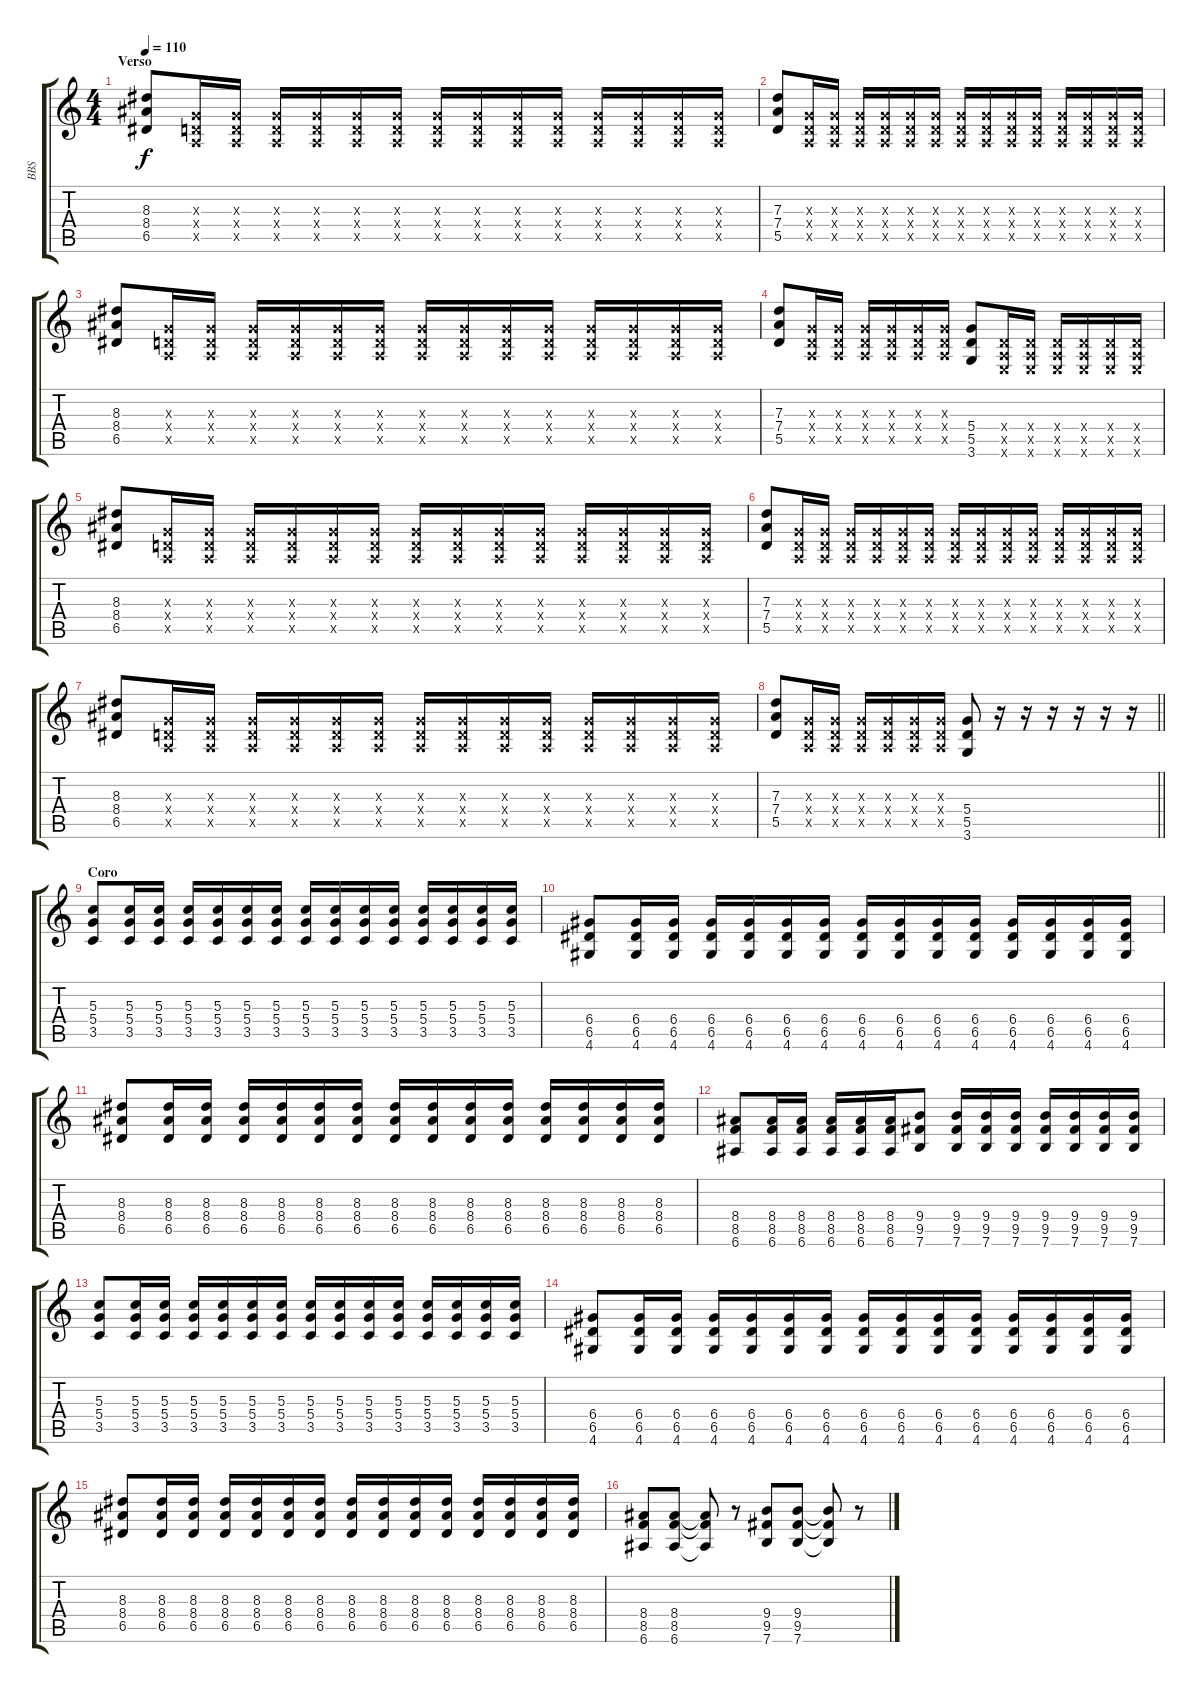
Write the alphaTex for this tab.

\track ("BBS" "BBS") {instrument overdrivenguitar}
\staff {score tabs}
\tuning (E4 B3 G3 D3 A2 E2) {hide}
\ts (4 4)
\section ("" "Verso")
\tempo 110
\clef g2
\ks c
(8.3 8.4 6.5).8{dy f} (0.3{x} 0.4{x} 0.5{x}).16 (0.3{x} 0.4{x} 0.5{x}).16 (0.3{x} 0.4{x} 0.5{x}).16 (0.3{x} 0.4{x} 0.5{x}).16 (0.3{x} 0.4{x} 0.5{x}).16 (0.3{x} 0.4{x} 0.5{x}).16 (0.3{x} 0.4{x} 0.5{x}).16 (0.3{x} 0.4{x} 0.5{x}).16 (0.3{x} 0.4{x} 0.5{x}).16 (0.3{x} 0.4{x} 0.5{x}).16 (0.3{x} 0.4{x} 0.5{x}).16 (0.3{x} 0.4{x} 0.5{x}).16 (0.3{x} 0.4{x} 0.5{x}).16 (0.3{x} 0.4{x} 0.5{x}).16 |
(7.3 7.4 5.5).8 (0.3{x} 0.4{x} 0.5{x}).16 (0.3{x} 0.4{x} 0.5{x}).16 (0.3{x} 0.4{x} 0.5{x}).16 (0.3{x} 0.4{x} 0.5{x}).16 (0.3{x} 0.4{x} 0.5{x}).16 (0.3{x} 0.4{x} 0.5{x}).16 (0.3{x} 0.4{x} 0.5{x}).16 (0.3{x} 0.4{x} 0.5{x}).16 (0.3{x} 0.4{x} 0.5{x}).16 (0.3{x} 0.4{x} 0.5{x}).16 (0.3{x} 0.4{x} 0.5{x}).16 (0.3{x} 0.4{x} 0.5{x}).16 (0.3{x} 0.4{x} 0.5{x}).16 (0.3{x} 0.4{x} 0.5{x}).16 |
(8.3 8.4 6.5).8 (0.3{x} 0.4{x} 0.5{x}).16 (0.3{x} 0.4{x} 0.5{x}).16 (0.3{x} 0.4{x} 0.5{x}).16 (0.3{x} 0.4{x} 0.5{x}).16 (0.3{x} 0.4{x} 0.5{x}).16 (0.3{x} 0.4{x} 0.5{x}).16 (0.3{x} 0.4{x} 0.5{x}).16 (0.3{x} 0.4{x} 0.5{x}).16 (0.3{x} 0.4{x} 0.5{x}).16 (0.3{x} 0.4{x} 0.5{x}).16 (0.3{x} 0.4{x} 0.5{x}).16 (0.3{x} 0.4{x} 0.5{x}).16 (0.3{x} 0.4{x} 0.5{x}).16 (0.3{x} 0.4{x} 0.5{x}).16 |
(7.3 7.4 5.5).8 (0.3{x} 0.4{x} 0.5{x}).16 (0.3{x} 0.4{x} 0.5{x}).16 (0.3{x} 0.4{x} 0.5{x}).16 (0.3{x} 0.4{x} 0.5{x}).16 (0.3{x} 0.4{x} 0.5{x}).16 (0.3{x} 0.4{x} 0.5{x}).16 (5.4 5.5 3.6).8 (0.4{x} 0.5{x} 0.6{x}).16 (0.4{x} 0.5{x} 0.6{x}).16 (0.4{x} 0.5{x} 0.6{x}).16 (0.4{x} 0.5{x} 0.6{x}).16 (0.4{x} 0.5{x} 0.6{x}).16 (0.4{x} 0.5{x} 0.6{x}).16 |
(8.3 8.4 6.5).8 (0.3{x} 0.4{x} 0.5{x}).16 (0.3{x} 0.4{x} 0.5{x}).16 (0.3{x} 0.4{x} 0.5{x}).16 (0.3{x} 0.4{x} 0.5{x}).16 (0.3{x} 0.4{x} 0.5{x}).16 (0.3{x} 0.4{x} 0.5{x}).16 (0.3{x} 0.4{x} 0.5{x}).16 (0.3{x} 0.4{x} 0.5{x}).16 (0.3{x} 0.4{x} 0.5{x}).16 (0.3{x} 0.4{x} 0.5{x}).16 (0.3{x} 0.4{x} 0.5{x}).16 (0.3{x} 0.4{x} 0.5{x}).16 (0.3{x} 0.4{x} 0.5{x}).16 (0.3{x} 0.4{x} 0.5{x}).16 |
(7.3 7.4 5.5).8 (0.3{x} 0.4{x} 0.5{x}).16 (0.3{x} 0.4{x} 0.5{x}).16 (0.3{x} 0.4{x} 0.5{x}).16 (0.3{x} 0.4{x} 0.5{x}).16 (0.3{x} 0.4{x} 0.5{x}).16 (0.3{x} 0.4{x} 0.5{x}).16 (0.3{x} 0.4{x} 0.5{x}).16 (0.3{x} 0.4{x} 0.5{x}).16 (0.3{x} 0.4{x} 0.5{x}).16 (0.3{x} 0.4{x} 0.5{x}).16 (0.3{x} 0.4{x} 0.5{x}).16 (0.3{x} 0.4{x} 0.5{x}).16 (0.3{x} 0.4{x} 0.5{x}).16 (0.3{x} 0.4{x} 0.5{x}).16 |
(8.3 8.4 6.5).8 (0.3{x} 0.4{x} 0.5{x}).16 (0.3{x} 0.4{x} 0.5{x}).16 (0.3{x} 0.4{x} 0.5{x}).16 (0.3{x} 0.4{x} 0.5{x}).16 (0.3{x} 0.4{x} 0.5{x}).16 (0.3{x} 0.4{x} 0.5{x}).16 (0.3{x} 0.4{x} 0.5{x}).16 (0.3{x} 0.4{x} 0.5{x}).16 (0.3{x} 0.4{x} 0.5{x}).16 (0.3{x} 0.4{x} 0.5{x}).16 (0.3{x} 0.4{x} 0.5{x}).16 (0.3{x} 0.4{x} 0.5{x}).16 (0.3{x} 0.4{x} 0.5{x}).16 (0.3{x} 0.4{x} 0.5{x}).16 |
\barLineRight lightlight
(7.3 7.4 5.5).8 (0.3{x} 0.4{x} 0.5{x}).16 (0.3{x} 0.4{x} 0.5{x}).16 (0.3{x} 0.4{x} 0.5{x}).16 (0.3{x} 0.4{x} 0.5{x}).16 (0.3{x} 0.4{x} 0.5{x}).16 (0.3{x} 0.4{x} 0.5{x}).16 (5.4 5.5 3.6).8 r.16 r.16 r.16 r.16 r.16 r.16 |
\section ("" "Coro")
(5.3 5.4 3.5).8 (5.3 5.4 3.5).16 (5.3 5.4 3.5).16 (5.3 5.4 3.5).16 (5.3 5.4 3.5).16 (5.3 5.4 3.5).16 (5.3 5.4 3.5).16 (5.3 5.4 3.5).16 (5.3 5.4 3.5).16 (5.3 5.4 3.5).16 (5.3 5.4 3.5).16 (5.3 5.4 3.5).16 (5.3 5.4 3.5).16 (5.3 5.4 3.5).16 (5.3 5.4 3.5).16 |
(6.4 6.5 4.6).8 (6.4 6.5 4.6).16 (6.4 6.5 4.6).16 (6.4 6.5 4.6).16 (6.4 6.5 4.6).16 (6.4 6.5 4.6).16 (6.4 6.5 4.6).16 (6.4 6.5 4.6).16 (6.4 6.5 4.6).16 (6.4 6.5 4.6).16 (6.4 6.5 4.6).16 (6.4 6.5 4.6).16 (6.4 6.5 4.6).16 (6.4 6.5 4.6).16 (6.4 6.5 4.6).16 |
(8.3 8.4 6.5).8 (8.3 8.4 6.5).16 (8.3 8.4 6.5).16 (8.3 8.4 6.5).16 (8.3 8.4 6.5).16 (8.3 8.4 6.5).16 (8.3 8.4 6.5).16 (8.3 8.4 6.5).16 (8.3 8.4 6.5).16 (8.3 8.4 6.5).16 (8.3 8.4 6.5).16 (8.3 8.4 6.5).16 (8.3 8.4 6.5).16 (8.3 8.4 6.5).16 (8.3 8.4 6.5).16 |
(8.4 8.5 6.6).8 (8.4 8.5 6.6).16 (8.4 8.5 6.6).16 (8.4 8.5 6.6).16 (8.4 8.5 6.6).16 (8.4 8.5 6.6).16 (9.4 9.5 7.6).8 (9.4 9.5 7.6).16 (9.4 9.5 7.6).16 (9.4 9.5 7.6).16 (9.4 9.5 7.6).16 (9.4 9.5 7.6).16 (9.4 9.5 7.6).16 (9.4 9.5 7.6).16 |
(5.3 5.4 3.5).8 (5.3 5.4 3.5).16 (5.3 5.4 3.5).16 (5.3 5.4 3.5).16 (5.3 5.4 3.5).16 (5.3 5.4 3.5).16 (5.3 5.4 3.5).16 (5.3 5.4 3.5).16 (5.3 5.4 3.5).16 (5.3 5.4 3.5).16 (5.3 5.4 3.5).16 (5.3 5.4 3.5).16 (5.3 5.4 3.5).16 (5.3 5.4 3.5).16 (5.3 5.4 3.5).16 |
(6.4 6.5 4.6).8 (6.4 6.5 4.6).16 (6.4 6.5 4.6).16 (6.4 6.5 4.6).16 (6.4 6.5 4.6).16 (6.4 6.5 4.6).16 (6.4 6.5 4.6).16 (6.4 6.5 4.6).16 (6.4 6.5 4.6).16 (6.4 6.5 4.6).16 (6.4 6.5 4.6).16 (6.4 6.5 4.6).16 (6.4 6.5 4.6).16 (6.4 6.5 4.6).16 (6.4 6.5 4.6).16 |
(8.3 8.4 6.5).8 (8.3 8.4 6.5).16 (8.3 8.4 6.5).16 (8.3 8.4 6.5).16 (8.3 8.4 6.5).16 (8.3 8.4 6.5).16 (8.3 8.4 6.5).16 (8.3 8.4 6.5).16 (8.3 8.4 6.5).16 (8.3 8.4 6.5).16 (8.3 8.4 6.5).16 (8.3 8.4 6.5).16 (8.3 8.4 6.5).16 (8.3 8.4 6.5).16 (8.3 8.4 6.5).16 |
(8.4 8.5 6.6).8 (8.4 8.5 6.6).8 (8.4{t} 8.5{t} 6.6{t}).8 r.8 (9.4 9.5 7.6).8 (9.4 9.5 7.6).8 (9.4{t} 9.5{t} 7.6{t}).8 r.8
